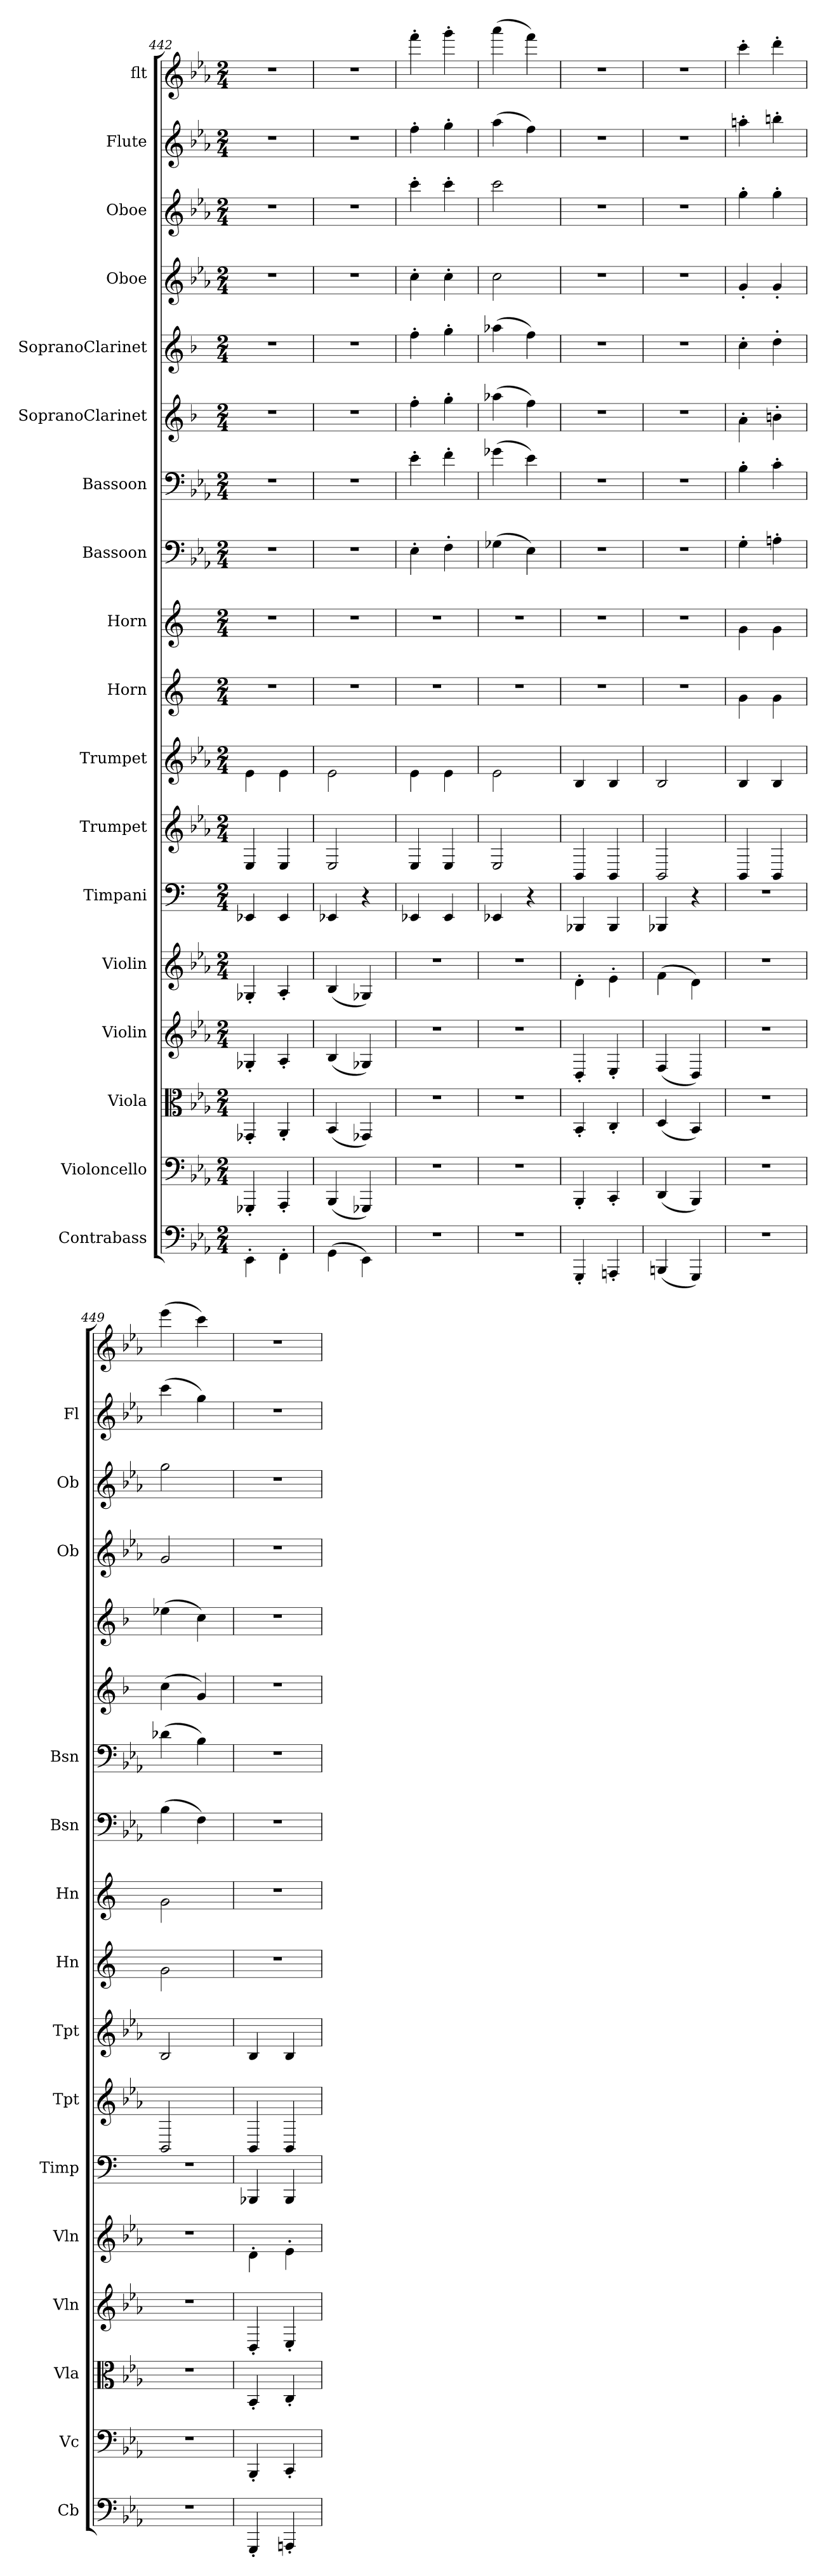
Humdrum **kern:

**kern	**kern	**kern	**kern	**kern	**kern	**kern	**kern	**kern	**kern	**kern	**kern	**kern	**kern	**kern	**kern	**kern	**kern
*part18	*part17	*part16	*part15	*part14	*part13	*part12	*part11	*part10	*part9	*part8	*part7	*part6	*part5	*part4	*part3	*part2	*part1
*staff18	*staff17	*staff16	*staff15	*staff14	*staff13	*staff12	*staff11	*staff10	*staff9	*staff8	*staff7	*staff6	*staff5	*staff4	*staff3	*staff2	*staff1
*I"Contrabass	*I"Violoncello	*I"Viola	*I"Violin	*I"Violin	*I"Timpani	*I"Trumpet	*I"Trumpet	*I"Horn	*I"Horn	*I"Bassoon	*I"Bassoon	*I"SopranoClarinet	*I"SopranoClarinet	*I"Oboe	*I"Oboe	*I"Flute	*I"flt
*I'Cb	*I'Vc	*I'Vla	*I'Vln	*I'Vln	*I'Timp	*I'Tpt	*I'Tpt	*I'Hn	*I'Hn	*I'Bsn	*I'Bsn	*	*	*I'Ob	*I'Ob	*I'Fl	*
*clefF4	*clefF4	*clefC3	*clefG2	*clefG2	*clefF4	*clefG2	*clefG2	*clefG2	*clefG2	*clefF4	*clefF4	*clefG2	*clefG2	*clefG2	*clefG2	*clefG2	*clefG2
*k[b-e-a-]	*k[b-e-a-]	*k[b-e-a-]	*k[b-e-a-]	*k[b-e-a-]	*k[]	*k[b-e-a-]	*k[b-e-a-]	*k[]	*k[]	*k[b-e-a-]	*k[b-e-a-]	*k[b-]	*k[b-]	*k[b-e-a-]	*k[b-e-a-]	*k[b-e-a-]	*k[b-e-a-]
*c:	*c:	*c:	*c:	*c:	*	*c:	*c:	*	*	*c:	*c:	*	*	*c:	*c:	*c:	*c:
*M2/4	*M2/4	*M2/4	*M2/4	*M2/4	*M2/4	*M2/4	*M2/4	*M2/4	*M2/4	*M2/4	*M2/4	*M2/4	*M2/4	*M2/4	*M2/4	*M2/4	*M2/4
=442	=442	=442	=442	=442	=442	=442	=442	=442	=442	=442	=442	=442	=442	=442	=442	=442	=442
4EE-'\	4GGG-X'/	4GG-X'/	4G-X'/	4G-X'/	4EE-X/	4E-/	4e-\	2r	2r	2r	2r	2r	2r	2r	2r	2r	2r
4FF'\	4AAA-'/	4AA-'/	4A-'/	4A-'/	4EE-/	4E-/	4e-\	.	.	.	.	.	.	.	.	.	.
=443	=443	=443	=443	=443	=443	=443	=443	=443	=443	=443	=443	=443	=443	=443	=443	=443	=443
(4GG\	(4BBB-/	(4BB-/	(4B-/	(4B-/	4EE-X/	2E-/	2e-\	2r	2r	2r	2r	2r	2r	2r	2r	2r	2r
4EE-\)	4GGG-X/)	4GG-X/)	4G-X/)	4G-X/)	4r	.	.	.	.	.	.	.	.	.	.	.	.
=444	=444	=444	=444	=444	=444	=444	=444	=444	=444	=444	=444	=444	=444	=444	=444	=444	=444
2r	2r	2r	2r	2r	4EE-X/	4E-/	4e-\	2r	2r	4E-'\	4e-'\	4ff'\	4ff'\	4cc'\	4ccc'\	4ff'\	4fff'\
.	.	.	.	.	4EE-/	4E-/	4e-\	.	.	4F'\	4f'\	4gg'\	4gg'\	4cc'\	4ccc'\	4gg'\	4ggg'\
=445	=445	=445	=445	=445	=445	=445	=445	=445	=445	=445	=445	=445	=445	=445	=445	=445	=445
2r	2r	2r	2r	2r	4EE-X/	2E-/	2e-\	2r	2r	(4G-X\	(4g-X\	(4aa-X\	(4aa-X\	2cc\	2ccc\	(4aa-\	(4aaa-\
.	.	.	.	.	4r	.	.	.	.	4E-\)	4e-\)	4ff\)	4ff\)	.	.	4ff\)	4fff\)
=446	=446	=446	=446	=446	=446	=446	=446	=446	=446	=446	=446	=446	=446	=446	=446	=446	=446
4GGG'/	4BBB-'/	4BB-'/	4D'/	4d'\	4BBB-X/	4BB-/	4B-/	2r	2r	2r	2r	2r	2r	2r	2r	2r	2r
4AAAn'/	4CC'/	4C'/	4E-'/	4e-'\	4BBB-/	4BB-/	4B-/	.	.	.	.	.	.	.	.	.	.
=447	=447	=447	=447	=447	=447	=447	=447	=447	=447	=447	=447	=447	=447	=447	=447	=447	=447
(4BBBn/	(4DD/	(4D/	(4F/	(4f\	4BBB-X/	2BB-/	2B-/	2r	2r	2r	2r	2r	2r	2r	2r	2r	2r
4GGG/)	4BBB-/)	4BB-/)	4D/)	4d\)	4r	.	.	.	.	.	.	.	.	.	.	.	.
=448	=448	=448	=448	=448	=448	=448	=448	=448	=448	=448	=448	=448	=448	=448	=448	=448	=448
2r	2r	2r	2r	2r	2r	4BB-/	4B-/	4g\	4g\	4G'\	4B-'\	4a'\	4cc'\	4g'/	4gg'\	4aan'\	4ccc'\
.	.	.	.	.	.	4BB-/	4B-/	4g\	4g\	4An'\	4c'\	4bn'\	4dd'\	4g'/	4gg'\	4bbn'\	4ddd'\
=449	=449	=449	=449	=449	=449	=449	=449	=449	=449	=449	=449	=449	=449	=449	=449	=449	=449
2r	2r	2r	2r	2r	2r	2BB-/	2B-/	2g\	2g\	(4B-\	(4d-X\	(4cc\	(4ee-X\	2g/	2gg\	(4ccc\	(4eee-\
.	.	.	.	.	.	.	.	.	.	4F\)	4B-\)	4g/)	4cc\)	.	.	4gg\)	4ccc\)
=450	=450	=450	=450	=450	=450	=450	=450	=450	=450	=450	=450	=450	=450	=450	=450	=450	=450
4GGG'/	4BBB-'/	4BB-'/	4D'/	4d'\	4BBB-X/	4BB-/	4B-/	2r	2r	2r	2r	2r	2r	2r	2r	2r	2r
4AAAn'/	4CC'/	4C'/	4E-'/	4e-'\	4BBB-/	4BB-/	4B-/	.	.	.	.	.	.	.	.	.	.
=	=	=	=	=	=	=	=	=	=	=	=	=	=	=	=	=	=
*-	*-	*-	*-	*-	*-	*-	*-	*-	*-	*-	*-	*-	*-	*-	*-	*-	*-
